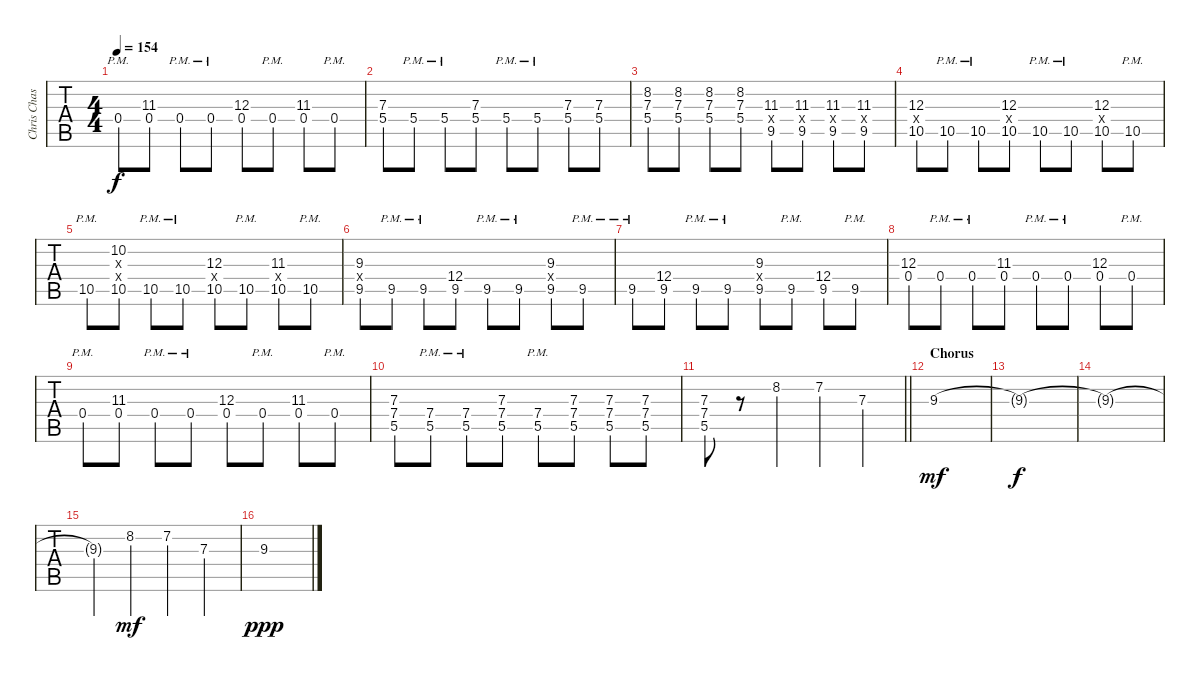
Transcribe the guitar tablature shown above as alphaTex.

\track ("Chris Chasse - Guitar Two" "Chris Chas") {instrument distortionguitar}
\staff {tabs}
\tuning (Eb4 Bb3 Gb3 Db3 Ab2 Eb2) {hide}
\ts (4 4)
\tempo 154
\clef g2
\ks c
0.4{pm}.8{dy f} (11.3 0.4).8 0.4{pm}.8 0.4{pm}.8 (12.3 0.4).8 0.4{pm}.8 (11.3 0.4).8 0.4{pm}.8 |
(7.3 5.4).8 5.4{pm}.8 5.4{pm}.8 (7.3 5.4).8 5.4{pm}.8 5.4{pm}.8 (7.3 5.4).8 (7.3 5.4).8 |
(8.2 7.3 5.4).8 (8.2 7.3 5.4).8 (8.2 7.3 5.4).8 (8.2 7.3 5.4).8 (11.3 9.4{x} 9.5).8 (11.3 9.4{x} 9.5).8 (11.3 9.4{x} 9.5).8 (11.3 9.4{x} 9.5).8 |
(12.3 10.4{x} 10.5).8 10.5{pm}.8 10.5{pm}.8 (12.3 12.4{x} 10.5).8 10.5{pm}.8 10.5{pm}.8 (12.3 10.4{x} 10.5).8 10.5{pm}.8 |
10.5{pm}.8 (10.2 10.3{x} 10.4{x} 10.5).8 10.5{pm}.8 10.5{pm}.8 (12.3 10.4{x} 10.5).8 10.5{pm}.8 (11.3 10.4{x} 10.5).8 10.5{pm}.8 |
(9.3 9.4{x} 9.5).8 9.5{pm}.8 9.5{pm}.8 (12.4 9.5).8 9.5{pm}.8 9.5{pm}.8 (9.3 9.4{x} 9.5).8 9.5{pm}.8 |
9.5{pm}.8 (12.4 9.5).8 9.5{pm}.8 9.5{pm}.8 (9.3 9.4{x} 9.5).8 9.5{pm}.8 (12.4 9.5).8 9.5{pm}.8 |
(12.3 0.4).8 0.4{pm}.8 0.4{pm}.8 (11.3 0.4).8 0.4{pm}.8 0.4{pm}.8 (12.3 0.4).8 0.4{pm}.8 |
0.4{pm}.8 (11.3 0.4).8 0.4{pm}.8 0.4{pm}.8 (12.3 0.4).8 0.4{pm}.8 (11.3 0.4).8 0.4{pm}.8 |
(7.3 7.4 5.5).8 (7.4{pm} 5.5{pm}).8 (7.4{pm} 5.5{pm}).8 (7.3 7.4 5.5).8 (7.4{pm} 5.5{pm}).8 (7.3 7.4 5.5).8 (7.3 7.4 5.5).8 (7.3 7.4 5.5).8 |
\barLineRight lightlight
(7.3 7.4 5.5).8 r.8 8.2.4 7.2.4 7.3.4 |
\section ("" "Chorus")
9.3.1{dy mf} |
9.3{t}.1{dy f} |
9.3{t}.1 |
9.3{t}.4 8.2.4{dy mf} 7.2.4 7.3.4 |
9.3.1{dy ppp}
